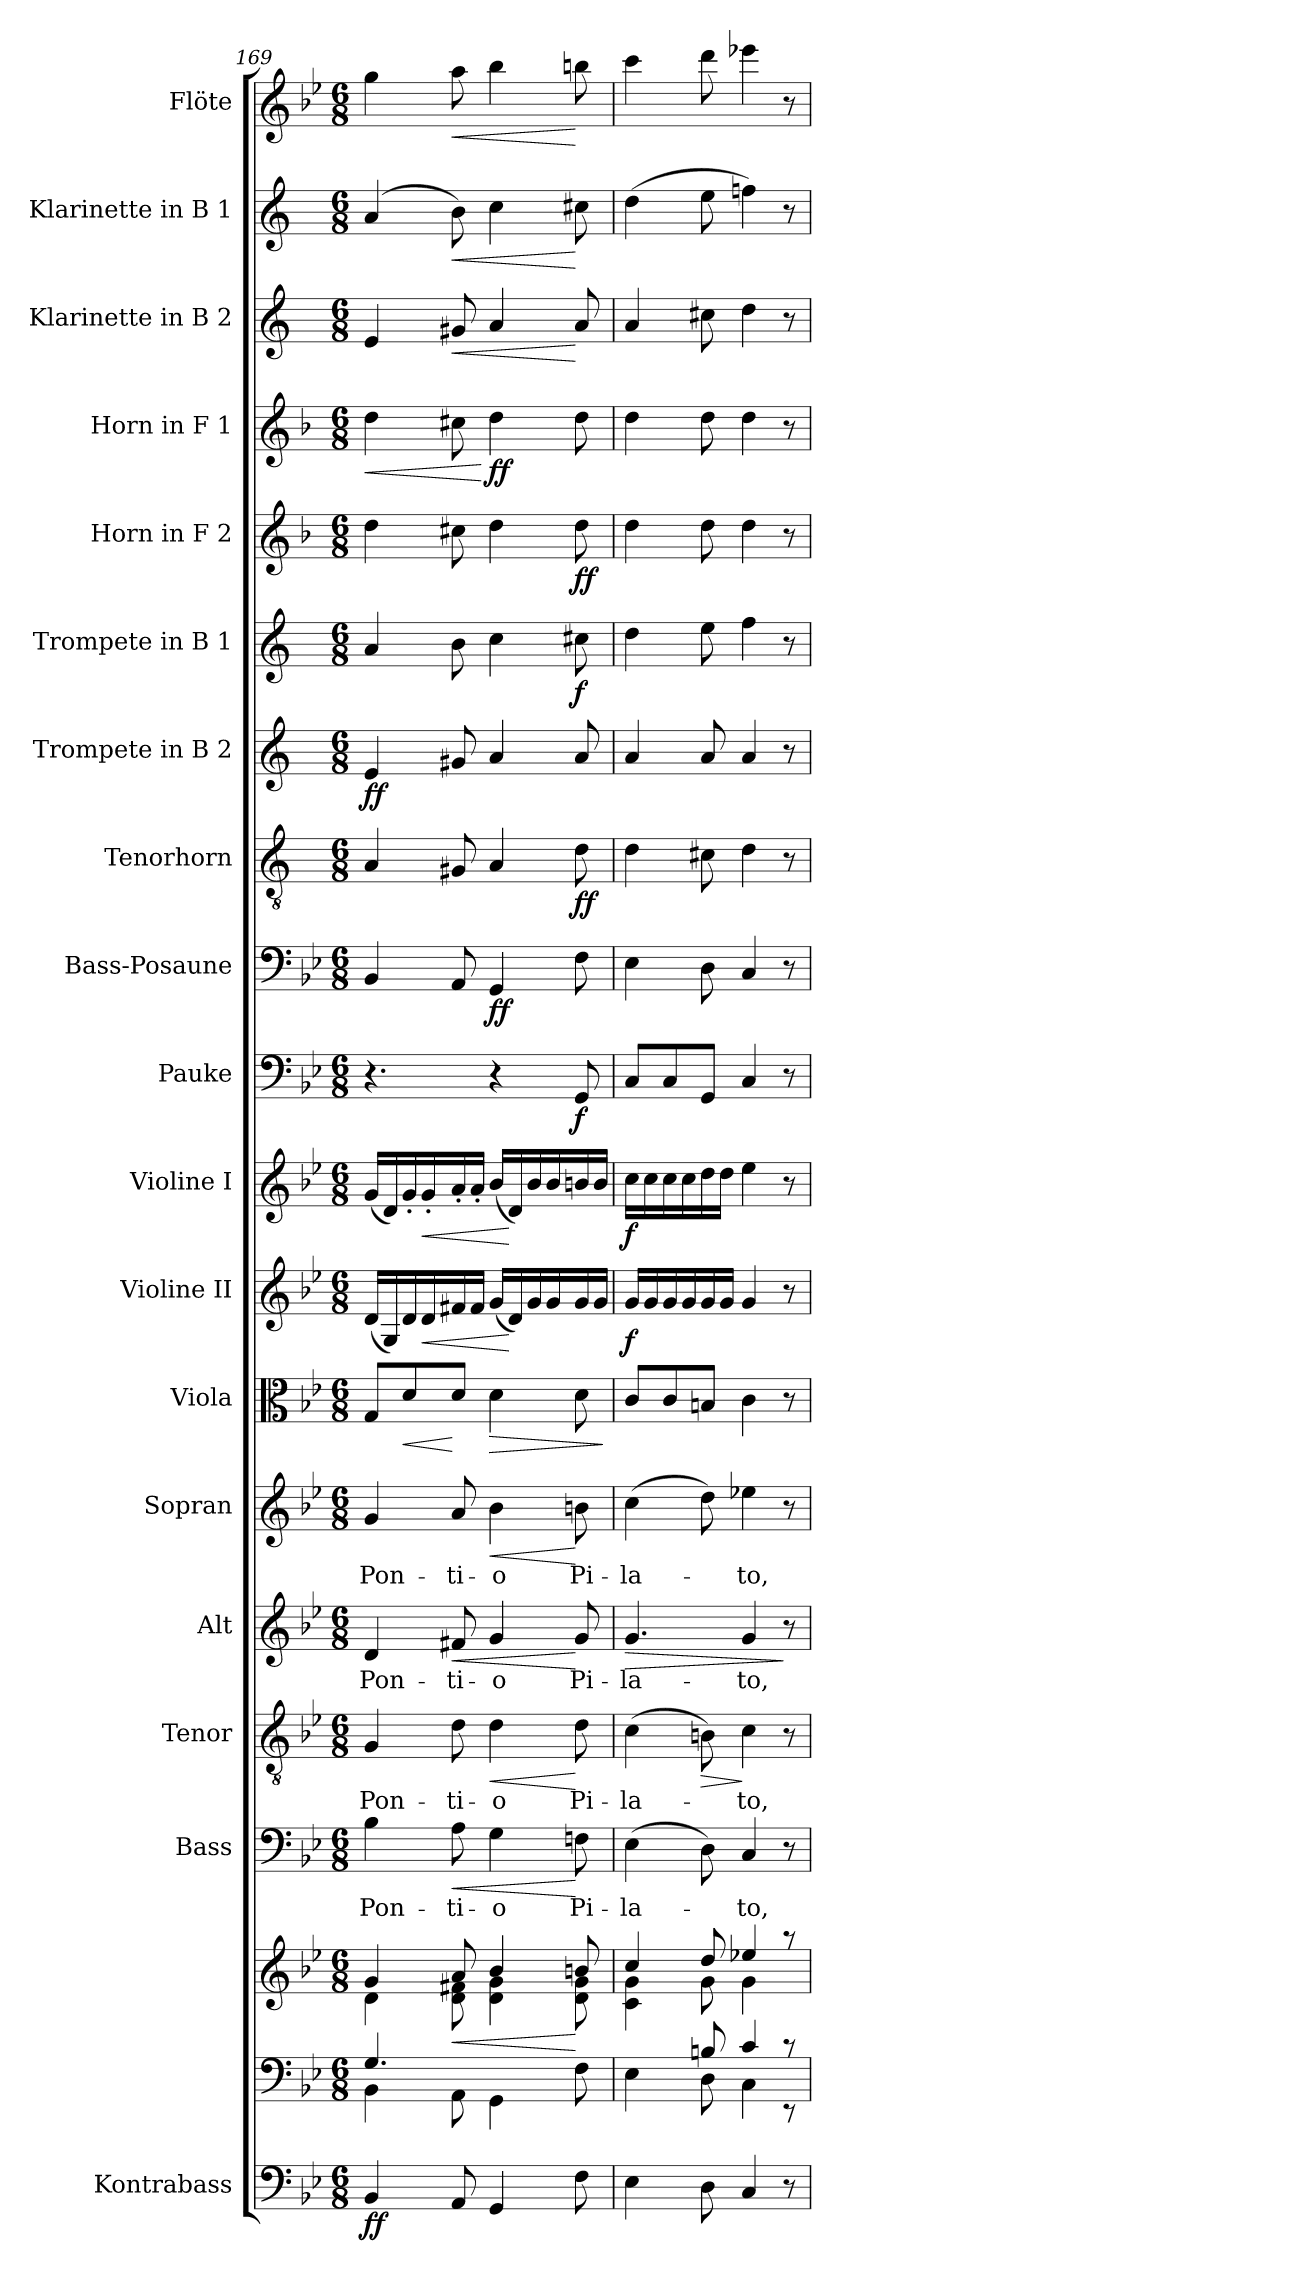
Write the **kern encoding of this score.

**kern	**dynam	**kern	**kern	**dynam	**kern	**text	**dynam	**kern	**text	**dynam	**kern	**text	**dynam	**kern	**text	**dynam	**kern	**dynam	**kern	**dynam	**kern	**dynam	**kern	**dynam	**kern	**dynam	**kern	**dynam	**kern	**dynam	**kern	**dynam	**kern	**dynam	**kern	**dynam	**kern	**dynam	**kern	**dynam	**kern	**dynam
*part19	*part19	*part18	*part18	*part18	*part17	*part17	*part17	*part16	*part16	*part16	*part15	*part15	*part15	*part14	*part14	*part14	*part13	*part13	*part12	*part12	*part11	*part11	*part10	*part10	*part9	*part9	*part8	*part8	*part7	*part7	*part6	*part6	*part5	*part5	*part4	*part4	*part3	*part3	*part2	*part2	*part1	*part1
*staff20	*staff20	*staff19	*staff18	*staff18/19	*staff17	*staff17	*staff17	*staff16	*staff16	*staff16	*staff15	*staff15	*staff15	*staff14	*staff14	*staff14	*staff13	*staff13	*staff12	*staff12	*staff11	*staff11	*staff10	*staff10	*staff9	*staff9	*staff8	*staff8	*staff7	*staff7	*staff6	*staff6	*staff5	*staff5	*staff4	*staff4	*staff3	*staff3	*staff2	*staff2	*staff1	*staff1
*I"Kontrabass	*	*	*	*	*I"Bass	*	*	*I"Tenor	*	*	*I"Alt	*	*	*I"Sopran	*	*	*I"Viola	*	*I"Violine II	*	*I"Violine I	*	*I"Pauke	*	*I"Bass-Posaune	*	*I"Tenorhorn	*	*I"Trompete in B 2	*	*I"Trompete in B 1	*	*I"Horn in F 2	*	*I"Horn in F 1	*	*I"Klarinette in B 2	*	*I"Klarinette in B 1	*	*I"Flöte	*
*I'Kb.	*	*	*	*	*I'B	*	*	*I'T	*	*	*I'A	*	*	*I'S	*	*	*I'Vla.	*	*I'Vl. II	*	*I'Vl. I	*	*I'Pk.	*	*I'B. Pos.	*	*I'T	*	*	*	*	*	*I'Hrn. 2	*	*I'Hrn. 1	*	*	*	*	*	*I'Fl.	*
*clefF4	*	*clefF4	*clefG2	*	*clefF4	*	*	*clefGv2	*	*	*clefG2	*	*	*clefG2	*	*	*clefC3	*	*clefG2	*	*clefG2	*	*clefF4	*	*clefF4	*	*clefGv2	*	*clefG2	*	*clefG2	*	*clefG2	*	*clefG2	*	*clefG2	*	*clefG2	*	*clefG2	*
*ITrd7c12	*	*	*	*	*	*	*	*	*	*	*	*	*	*	*	*	*	*	*	*	*	*	*	*	*	*	*ITrd1c2	*	*ITrd1c2	*	*ITrd1c2	*	*ITrd4c7	*	*ITrd4c7	*	*ITrd1c2	*	*ITrd1c2	*	*	*
*k[b-e-]	*	*k[b-e-]	*k[b-e-]	*	*k[b-e-]	*	*	*k[b-e-]	*	*	*k[b-e-]	*	*	*k[b-e-]	*	*	*k[b-e-]	*	*k[b-e-]	*	*k[b-e-]	*	*k[b-e-]	*	*k[b-e-]	*	*k[b-e-]	*	*k[b-e-]	*	*k[b-e-]	*	*k[b-e-]	*	*k[b-e-]	*	*k[b-e-]	*	*k[b-e-]	*	*k[b-e-]	*
*B-:	*	*B-:	*B-:	*	*B-:	*	*	*B-:	*	*	*B-:	*	*	*B-:	*	*	*B-:	*	*B-:	*	*B-:	*	*B-:	*	*B-:	*	*B-:	*	*B-:	*	*B-:	*	*B-:	*	*B-:	*	*B-:	*	*B-:	*	*B-:	*
*M6/8	*	*M6/8	*M6/8	*	*M6/8	*	*	*M6/8	*	*	*M6/8	*	*	*M6/8	*	*	*M6/8	*	*M6/8	*	*M6/8	*	*M6/8	*	*M6/8	*	*M6/8	*	*M6/8	*	*M6/8	*	*M6/8	*	*M6/8	*	*M6/8	*	*M6/8	*	*M6/8	*
=169	=169	=169	=169	=169	=169	=169	=169	=169	=169	=169	=169	=169	=169	=169	=169	=169	=169	=169	=169	=169	=169	=169	=169	=169	=169	=169	=169	=169	=169	=169	=169	=169	=169	=169	=169	=169	=169	=169	=169	=169	=169	=169
*	*	*^	*^	*	*	*	*	*	*	*	*	*	*	*	*	*	*	*	*	*	*	*	*	*	*	*	*	*	*	*	*	*	*	*	*	*	*	*	*	*	*	*
!	!LO:DY:b	!	!	!	!	!	!	!LO:LY:b	!	!	!LO:LY:b	!	!	!LO:LY:b	!	!	!LO:LY:b	!	!	!	!	!	!	!	!	!	!	!	!	!	!	!LO:DY:b	!	!	!	!	!	!LO:HP:b	!	!	!	!	!	!
4BBB-/	ff	4.G/	4BB-\	4g/	4d\	.	4B-\	Pon-	.	4G/	Pon-	.	4d/	Pon-	.	4g/	Pon-	.	8G/L	.	(<16d/LL	.	(<16g/LL	.	4.r	.	4BB-/	.	4G/	.	4d/	ff	4g/	.	4g\	.	4g\	<	4d/	.	(4g/	.	4gg\	.
.	.	.	.	.	.	.	.	.	.	.	.	.	.	.	.	.	.	.	.	.	16G/)	.	16d/)	.	.	.	.	.	.	.	.	.	.	.	.	.	.	.	.	.	.	.	.	.
!	!	!	!	!	!	!	!	!	!	!	!	!	!	!	!	!	!	!	!	!LO:HP:b	!	!	!	!	!	!	!	!	!	!	!	!	!	!	!	!	!	!	!	!	!	!	!	!
.	.	.	.	.	.	.	.	.	.	.	.	.	.	.	.	.	.	.	8d/	<	16d/	.	16g'</	.	.	.	.	.	.	.	.	.	.	.	.	.	.	.	.	.	.	.	.	.
!	!	!	!	!	!	!	!	!	!	!	!	!	!	!	!	!	!	!	!	!	!	!LO:HP:b	!	!LO:HP:b	!	!	!	!	!	!	!	!	!	!	!	!	!	!	!	!	!	!	!	!
.	.	.	.	.	.	.	.	.	.	.	.	.	.	.	.	.	.	.	.	.	16d/	<	16g'</	<	.	.	.	.	.	.	.	.	.	.	.	.	.	.	.	.	.	.	.	.
!	!	!	!	!	!	!LO:HP:b	!	!LO:LY:b	!LO:HP:b	!	!LO:LY:b	!	!	!LO:LY:b	!LO:HP:b	!	!LO:LY:b	!	!	!	!	!	!	!	!	!	!	!	!	!	!	!	!	!	!	!	!	!	!	!LO:HP:b	!	!LO:HP:b	!	!LO:HP:b
8AAA/	.	.	8AA\	8a/	8d\ 8f#X\	<	8A\	-ti-	<	8d\	-ti-	.	8f#X/	-ti-	<	8a/	-ti-	.	8d/J	[	16f#X/	.	16a'</	.	.	.	8AA/	.	8F#X/	.	8f#X/	.	8a\	.	8f#X\	.	8f#X\	.	8f#X/	<	8a\)	<	8aa\	<
.	.	.	.	.	.	.	.	.	.	.	.	.	.	.	.	.	.	.	.	.	16f#/JJ	.	16a'</JJ	.	.	.	.	.	.	.	.	.	.	.	.	.	.	.	.	.	.	.	.	.
!	!	!	!	!	!	!	!	!LO:LY:b	!	!	!LO:LY:b	!LO:HP:b	!	!LO:LY:b	!	!	!LO:LY:b	!LO:HP:b	!	!LO:HP:b	!	!	!	!	!	!	!	!LO:DY:b	!	!	!	!	!	!	!	!	!	!LO:DY:n=1:b	!	!	!	!	!	!
4GGG/	.	4.ryy	4GG\	4b-/	4d\ 4g\	.	4G\	-o	.	4d\	-o	<	4g/	-o	.	4b-\	-o	<	4d\	>	(<16g/LL	.	(<16b-/LL	.	4r	.	4GG/	ff	4G/	.	4g/	.	4b-\	.	4g\	.	4g\	[ ff	4g/	.	4b-\	.	4bb-\	.
.	.	.	.	.	.	.	.	.	.	.	.	.	.	.	.	.	.	.	.	.	16d/)	[	16d/)	[	.	.	.	.	.	.	.	.	.	.	.	.	.	.	.	.	.	.	.	.
.	.	.	.	.	.	.	.	.	.	.	.	.	.	.	.	.	.	.	.	.	16g/	.	16b-/	.	.	.	.	.	.	.	.	.	.	.	.	.	.	.	.	.	.	.	.	.
.	.	.	.	.	.	.	.	.	.	.	.	.	.	.	.	.	.	.	.	.	16g/	.	16b-/	.	.	.	.	.	.	.	.	.	.	.	.	.	.	.	.	.	.	.	.	.
!	!	!	!	!	!	!	!	!LO:LY:b	!	!	!LO:LY:b	!	!	!LO:LY:b	!	!	!LO:LY:b	!	!	!	!	!	!	!	!	!LO:DY:b	!	!	!	!LO:DY:b	!	!	!	!LO:DY:b	!	!LO:DY:b	!	!	!	!	!	!	!	!
8FF\	.	.	8F\	8bn/	8d\ 8g\	[	8Fn\	Pi-	[	8d\	Pi-	[	8g/	Pi-	[	8bn\	Pi-	[	8d\	.	16g/	.	16bn/	.	8GG/	f	8F\	.	8c\	ff	8g/	.	8bn\	f	8g\	ff	8g\	.	8g/	[	8bn\	[	8bbn\	[
.	.	.	.	.	.	.	.	.	.	.	.	.	.	.	.	.	.	.	.	.	16g/JJ	.	16b/JJ	.	.	.	.	.	.	.	.	.	.	.	.	.	.	.	.	.	.	.	.	.
*	*	*v	*v	*	*	*	*	*	*	*	*	*	*	*	*	*	*	*	*	*	*	*	*	*	*	*	*	*	*	*	*	*	*	*	*	*	*	*	*	*	*	*	*	*
*	*	*	*v	*v	*	*	*	*	*	*	*	*	*	*	*	*	*	*	*	*	*	*	*	*	*	*	*	*	*	*	*	*	*	*	*	*	*	*	*	*	*	*	*
.	.	.	.	.	.	.	.	.	.	.	.	.	.	.	.	.	.	]	.	.	.	.	.	.	.	.	.	.	.	.	.	.	.	.	.	.	.	.	.	.	.	.
=170	=170	=170	=170	=170	=170	=170	=170	=170	=170	=170	=170	=170	=170	=170	=170	=170	=170	=170	=170	=170	=170	=170	=170	=170	=170	=170	=170	=170	=170	=170	=170	=170	=170	=170	=170	=170	=170	=170	=170	=170	=170	=170
*	*	*^	*^	*	*	*	*	*	*	*	*	*	*	*	*	*	*	*	*	*	*	*	*	*	*	*	*	*	*	*	*	*	*	*	*	*	*	*	*	*	*	*
!	!	!	!	!	!	!	!	!LO:LY:b	!	!	!LO:LY:b	!	!	!LO:LY:b	!LO:HP:b	!	!LO:LY:b	!	!	!	!	!LO:DY:b	!	!LO:DY:b	!	!	!	!	!	!	!	!	!	!	!	!	!	!	!	!	!	!	!	!
4EE-\	.	4ryy	4E-\	4cc/	4c\ 4g\	.	(>4E-\	-la-	.	(>4c\	-la-	.	4.g/	-la-	>	(>4cc\	-la-	.	8c/L	.	16g/LL	f	16cc\LL	f	8C/L	.	4E-\	.	4c\	.	4g/	.	4cc\	.	4g\	.	4g\	.	4g/	.	(>4cc\	.	4ccc\	.
.	.	.	.	.	.	.	.	.	.	.	.	.	.	.	.	.	.	.	.	.	16g/	.	16cc\	.	.	.	.	.	.	.	.	.	.	.	.	.	.	.	.	.	.	.	.	.
.	.	.	.	.	.	.	.	.	.	.	.	.	.	.	.	.	.	.	8c/	.	16g/	.	16cc\	.	8C/	.	.	.	.	.	.	.	.	.	.	.	.	.	.	.	.	.	.	.
.	.	.	.	.	.	.	.	.	.	.	.	.	.	.	.	.	.	.	.	.	16g/	.	16cc\	.	.	.	.	.	.	.	.	.	.	.	.	.	.	.	.	.	.	.	.	.
!	!	!	!	!	!	!	!	!	!	!	!	!LO:HP:b	!	!	!	!	!	!	!	!	!	!	!	!	!	!	!	!	!	!	!	!	!	!	!	!	!	!	!	!	!	!	!	!
8DD\	.	8Bn/	8D\	8dd/	8g\	.	8D\)	.	.	8Bn\)	.	>	.	.	.	8dd\)	.	.	8Bn/J	.	16g/	.	16dd\	.	8GG/J	.	8D\	.	8Bn\	.	8g/	.	8dd\	.	8g\	.	8g\	.	8bn\	.	8dd\	.	8ddd\	.
.	.	.	.	.	.	.	.	.	.	.	.	.	.	.	.	.	.	.	.	.	16g/JJ	.	16dd\JJ	.	.	.	.	.	.	.	.	.	.	.	.	.	.	.	.	.	.	.	.	.
!	!	!	!	!	!	!	!	!LO:LY:b	!	!	!LO:LY:b	!	!	!LO:LY:b	!	!	!LO:LY:b	!	!	!	!	!	!	!	!	!	!	!	!	!	!	!	!	!	!	!	!	!	!	!	!	!	!	!
4CC/	.	4c/	4C\	4ee-X/	4g\	.	4C/	-to,	.	4c\	-to,	]	4g/	-to,	.	4ee-X\	-to,	.	4c\	.	4g/	.	4ee-\	.	4C/	.	4C/	.	4c\	.	4g/	.	4ee-\	.	4g\	.	4g\	.	4cc\	.	4ee-X\)	.	4eee-X\	.
8r	.	8rc	8rEE	8raa	8ryy	.	8r	.	.	8r	.	.	8r	.	]	8r	.	.	8r	.	8r	.	8r	.	8r	.	8r	.	8r	.	8r	.	8r	.	8r	.	8r	.	8r	.	8r	.	8r	.
*	*	*v	*v	*	*	*	*	*	*	*	*	*	*	*	*	*	*	*	*	*	*	*	*	*	*	*	*	*	*	*	*	*	*	*	*	*	*	*	*	*	*	*	*	*
*	*	*	*v	*v	*	*	*	*	*	*	*	*	*	*	*	*	*	*	*	*	*	*	*	*	*	*	*	*	*	*	*	*	*	*	*	*	*	*	*	*	*	*	*
=	=	=	=	=	=	=	=	=	=	=	=	=	=	=	=	=	=	=	=	=	=	=	=	=	=	=	=	=	=	=	=	=	=	=	=	=	=	=	=	=	=	=
*-	*-	*-	*-	*-	*-	*-	*-	*-	*-	*-	*-	*-	*-	*-	*-	*-	*-	*-	*-	*-	*-	*-	*-	*-	*-	*-	*-	*-	*-	*-	*-	*-	*-	*-	*-	*-	*-	*-	*-	*-	*-	*-
